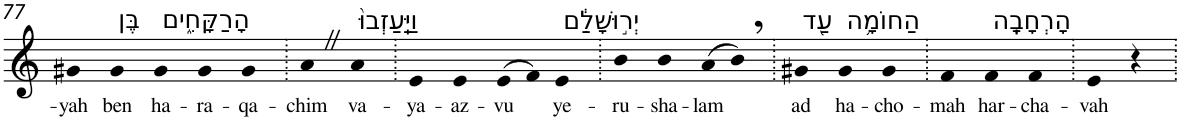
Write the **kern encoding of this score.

**kern	**text
*part1	*part1
*staff1	*staff1
*I"Piano	*
*I'Pno	*
!!LO:PB:g=z
*clefG2	*
*k[]	*
=77	=77
!	!LO:LY:b
4g#X	-yah
!LO:TX:a:t=בֶּן	!
!	!LO:LY:b
4g#	ben
!LO:TX:a:t=הָרַקָּחִ֑ים	!
!	!LO:LY:b
4g#	ha-
!	!LO:LY:b
4g#	-ra-
!	!LO:LY:b
4g#	-qa-
=78.	=78.
!	!LO:LY:b
4aZ	-chim
!LO:TX:a:t=וַיַּֽעַזְבוּ֙	!
!	!LO:LY:b
4a	va-
=79.	=79.
!	!LO:LY:b
4e	-ya-
!	!LO:LY:b
4e	-az-
!	!LO:LY:b
(>8e	-vu
8f)	.
!LO:TX:a:t=יְר֣וּשָׁלִַ֔ם	!
!	!LO:LY:b
4e	ye-
=80.	=80.
!	!LO:LY:b
4b	-ru-
!	!LO:LY:b
4b	-sha-
!	!LO:LY:b
(>8a	-lam
8b,)	.
=81.	=81.
!LO:TX:a:t=עַ֖ד	!
!	!LO:LY:b
4g#X	ad
!LO:TX:a:t=הַחוֹמָ֥ה	!
!	!LO:LY:b
4g#	ha-
!	!LO:LY:b
4g#	-cho-
=82.	=82.
!	!LO:LY:b
4f	-mah
!LO:TX:a:t=הָרְחָבָֽה	!
!	!LO:LY:b
4f	har-
!	!LO:LY:b
4f	-cha-
=83.	=83.
!	!LO:LY:b
4e	-vah
4r	.
=.	=.
*-	*-
